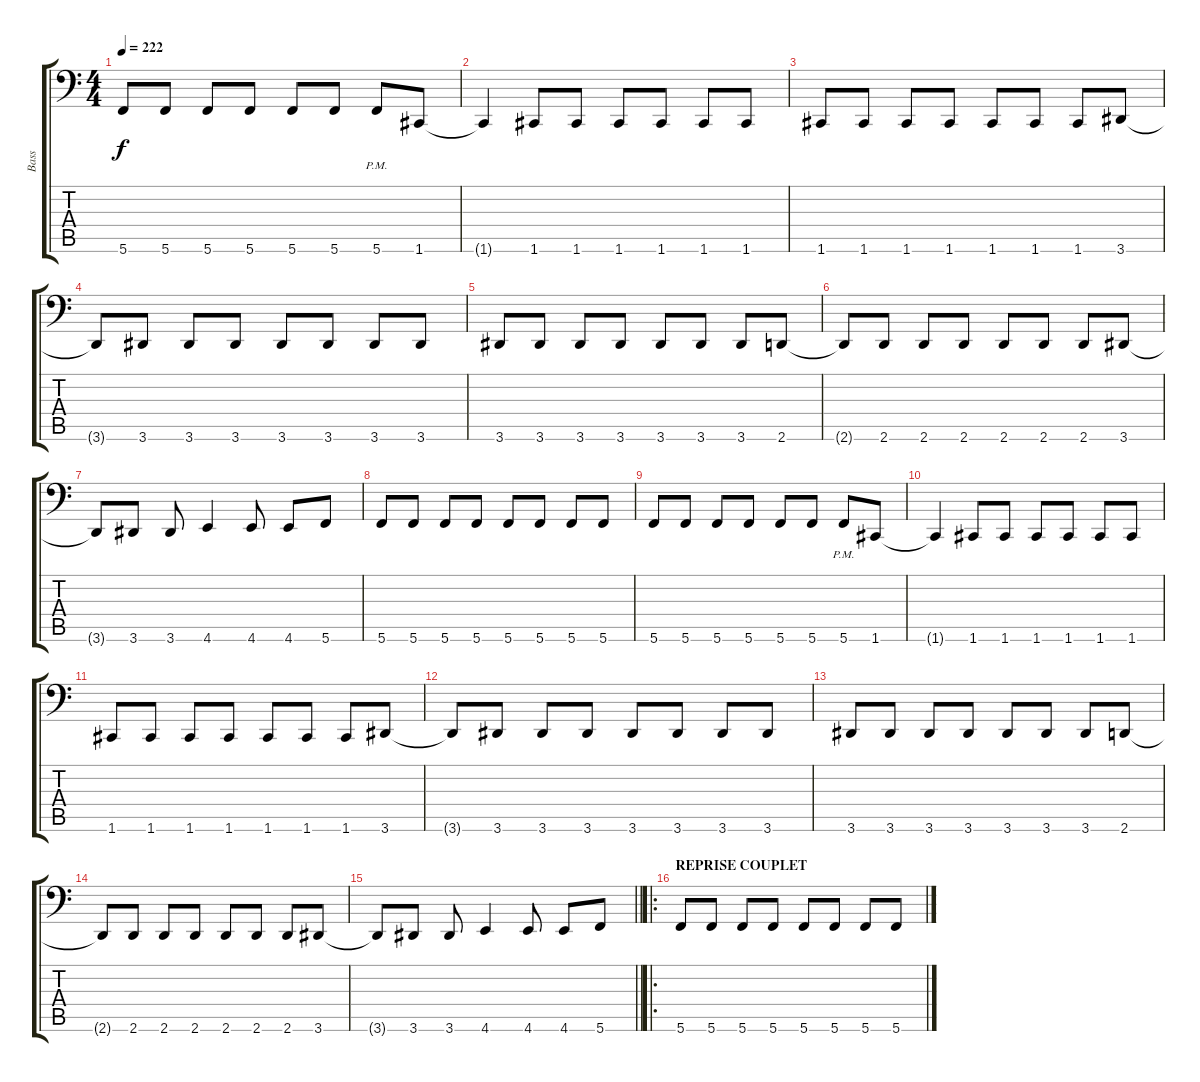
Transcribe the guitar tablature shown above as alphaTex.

\track ("Bass" "Bass") {instrument electricbasspick}
\staff {score tabs}
\tuning (C3 G2 Eb2 Bb1 F1 C1) {hide}
\ts (4 4)
\tempo 222
\clef f4
\ks c
5.6.8{dy f} 5.6.8 5.6.8 5.6.8 5.6.8 5.6.8 5.6{pm}.8 1.6.8 |
1.6{t}.4 1.6.8 1.6.8 1.6.8 1.6.8 1.6.8 1.6.8 |
1.6.8 1.6.8 1.6.8 1.6.8 1.6.8 1.6.8 1.6.8 3.6.8 |
3.6{t}.8 3.6.8 3.6.8 3.6.8 3.6.8 3.6.8 3.6.8 3.6.8 |
3.6.8 3.6.8 3.6.8 3.6.8 3.6.8 3.6.8 3.6.8 2.6.8 |
2.6{t}.8 2.6.8 2.6.8 2.6.8 2.6.8 2.6.8 2.6.8 3.6.8 |
3.6{t}.8 3.6.8 3.6.8 4.6.4 4.6.8 4.6.8 5.6.8 |
5.6.8 5.6.8 5.6.8 5.6.8 5.6.8 5.6.8 5.6.8 5.6.8 |
5.6.8 5.6.8 5.6.8 5.6.8 5.6.8 5.6.8 5.6{pm}.8 1.6.8 |
1.6{t}.4 1.6.8 1.6.8 1.6.8 1.6.8 1.6.8 1.6.8 |
1.6.8 1.6.8 1.6.8 1.6.8 1.6.8 1.6.8 1.6.8 3.6.8 |
3.6{t}.8 3.6.8 3.6.8 3.6.8 3.6.8 3.6.8 3.6.8 3.6.8 |
3.6.8 3.6.8 3.6.8 3.6.8 3.6.8 3.6.8 3.6.8 2.6.8 |
2.6{t}.8 2.6.8 2.6.8 2.6.8 2.6.8 2.6.8 2.6.8 3.6.8 |
\barLineRight lightlight
3.6{t}.8 3.6.8 3.6.8 4.6.4 4.6.8 4.6.8 5.6.8 |
\ro
\section ("" "REPRISE COUPLET")
5.6.8 5.6.8 5.6.8 5.6.8 5.6.8 5.6.8 5.6.8 5.6.8
